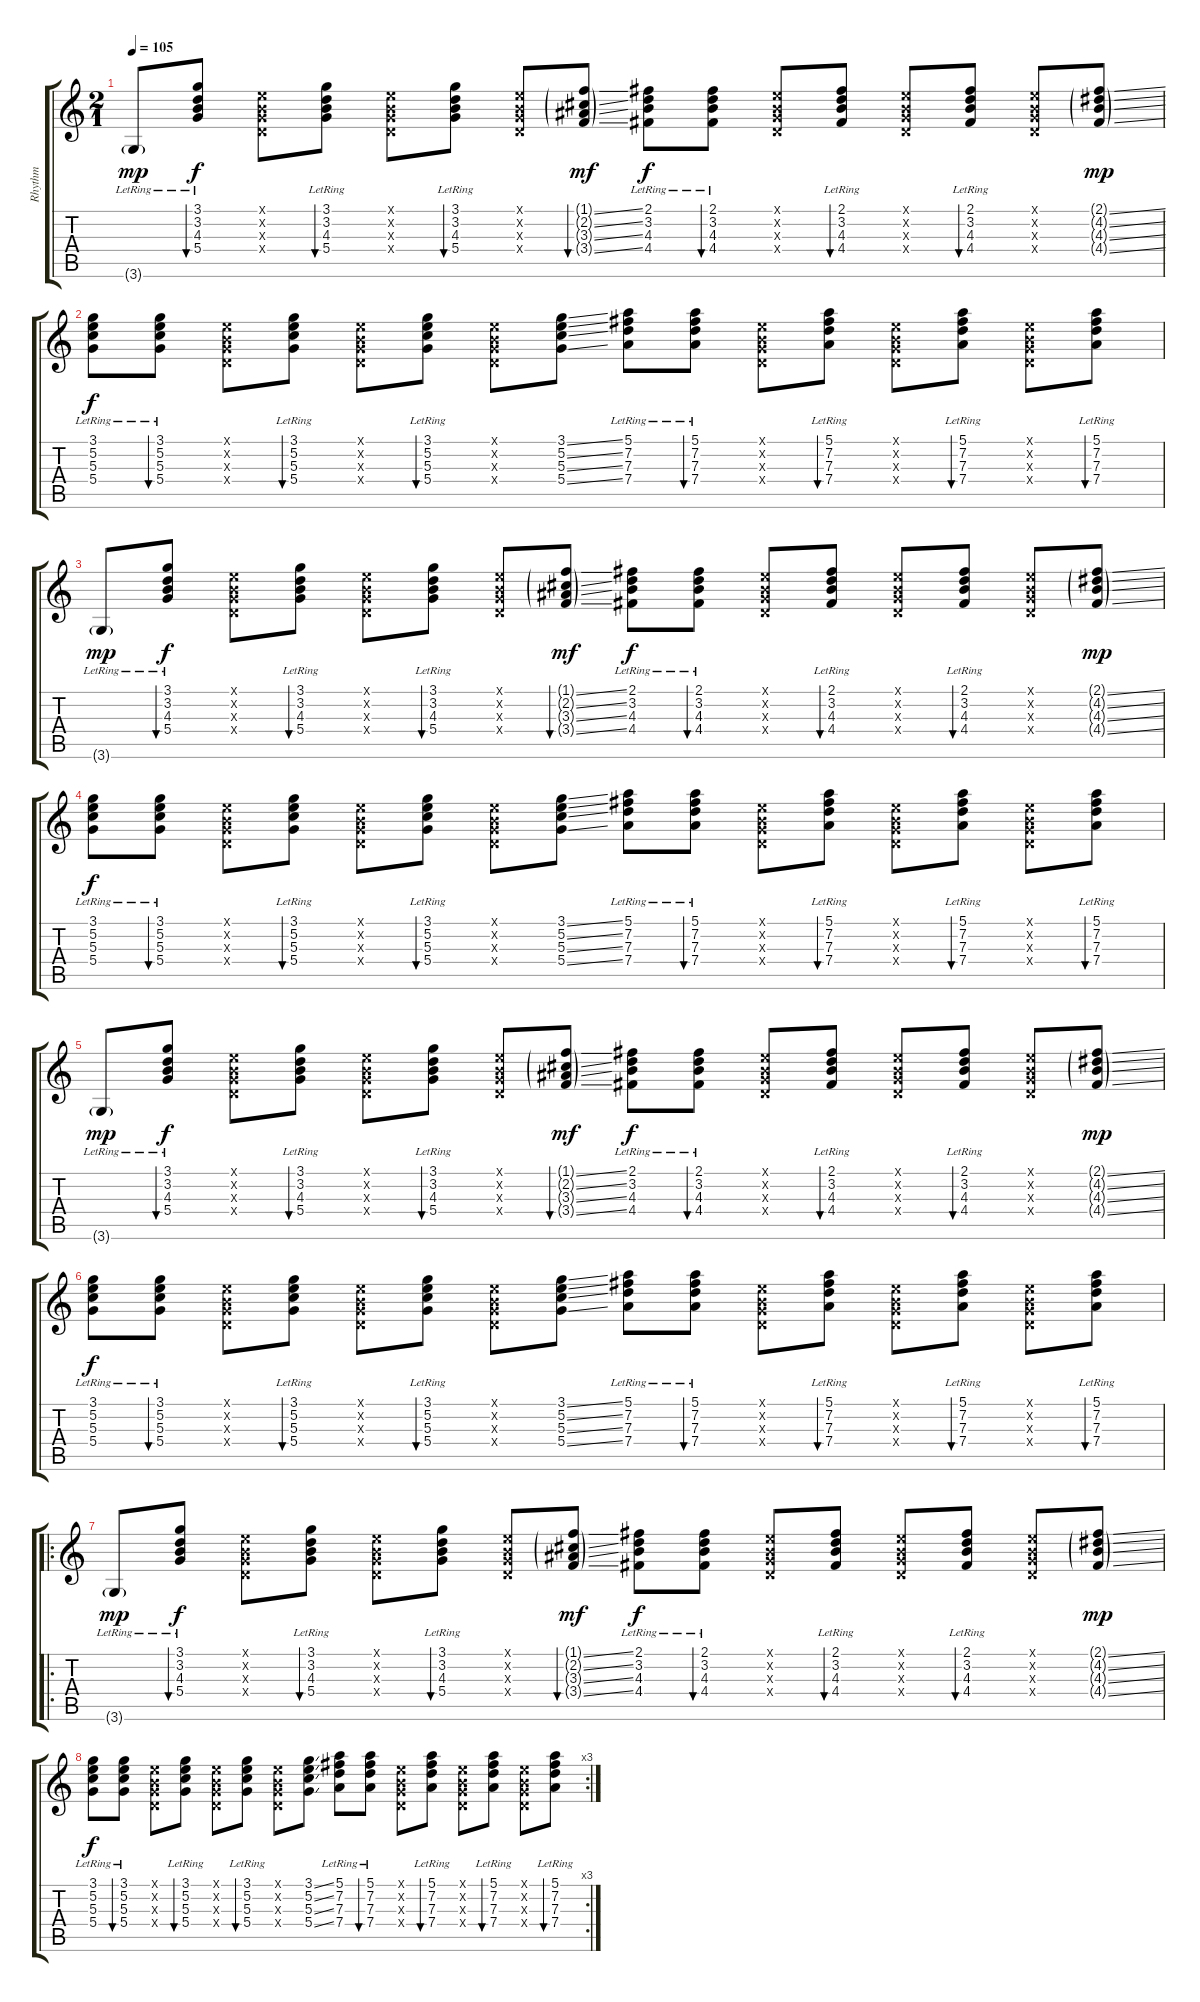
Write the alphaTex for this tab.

\track ("Rhythm" "Rhythm") {instrument acousticguitarsteel}
\staff {score tabs}
\tuning (E4 B3 G3 D3 A2 E2) {hide}
\ts (2 1)
\tempo 105
\clef g2
\ks c
3.6{g lr}.8{dy mp} (3.1{lr} 3.2{lr} 4.3{lr} 5.4).8{bu 120 dy f} (0.1{x} 0.2{x} 0.3{x} 0.4{x}).8 (3.1{lr} 3.2{lr} 4.3{lr} 5.4{lr}).8{bu 120} (0.1{x} 0.2{x} 0.3{x} 0.4{x}).8 (3.1{lr} 3.2{lr} 4.3{lr} 5.4{lr}).8{bu 120} (0.1{x} 0.2{x} 0.3{x} 0.4{x}).8 (1.1{ss g} 2.2{ss g} 3.3{ss g} 3.4{ss g}).8{bu 120 dy mf} (2.1{lr} 3.2{lr} 4.3{lr} 4.4{lr}).8{dy f} (2.1{lr} 3.2{lr} 4.3{lr} 4.4{lr}).8{bu 120} (0.1{x} 0.2{x} 0.3{x} 0.4{x}).8 (2.1{lr} 3.2{lr} 4.3{lr} 4.4{lr}).8{bu 120} (0.1{x} 0.2{x} 0.3{x} 0.4{x}).8 (2.1{lr} 3.2{lr} 4.3{lr} 4.4{lr}).8{bu 60} (0.1{x} 0.2{x} 0.3{x} 0.4{x}).8 (2.1{ss g} 4.2{ss g} 4.3{ss g} 4.4{ss g}).8{dy mp} |
(3.1{lr} 5.2{lr} 5.3{lr} 5.4{lr}).8{dy f} (3.1{lr} 5.2{lr} 5.3{lr} 5.4{lr}).8{bu 60} (0.1{x} 0.2{x} 0.3{x} 0.4{x}).8 (3.1{lr} 5.2{lr} 5.3{lr} 5.4{lr}).8{bu 60} (0.1{x} 0.2{x} 0.3{x} 0.4{x}).8 (3.1{lr} 5.2{lr} 5.3{lr} 5.4{lr}).8{bu 60} (0.1{x} 0.2{x} 0.3{x} 0.4{x}).8 (3.1{ss} 5.2{ss} 5.3{ss} 5.4{ss}).8 (5.1{lr} 7.2{lr} 7.3{lr} 7.4{lr}).8 (5.1{lr} 7.2{lr} 7.3{lr} 7.4{lr}).8{bu 60} (0.1{x} 0.2{x} 0.3{x} 0.4{x}).8 (5.1{lr} 7.2{lr} 7.3{lr} 7.4{lr}).8{bu 60} (0.1{x} 0.2{x} 0.3{x} 0.4{x}).8 (5.1{lr} 7.2{lr} 7.3{lr} 7.4{lr}).8{bu 60} (0.1{x} 0.2{x} 0.3{x} 0.4{x}).8 (5.1{lr} 7.2{lr} 7.3{lr} 7.4{lr}).8{bu 60} |
3.6{g lr}.8{dy mp} (3.1{lr} 3.2{lr} 4.3{lr} 5.4).8{bu 120 dy f} (0.1{x} 0.2{x} 0.3{x} 0.4{x}).8 (3.1{lr} 3.2{lr} 4.3{lr} 5.4{lr}).8{bu 120} (0.1{x} 0.2{x} 0.3{x} 0.4{x}).8 (3.1{lr} 3.2{lr} 4.3{lr} 5.4{lr}).8{bu 120} (0.1{x} 0.2{x} 0.3{x} 0.4{x}).8 (1.1{ss g} 2.2{ss g} 3.3{ss g} 3.4{ss g}).8{bu 120 dy mf} (2.1{lr} 3.2{lr} 4.3{lr} 4.4{lr}).8{dy f} (2.1{lr} 3.2{lr} 4.3{lr} 4.4{lr}).8{bu 120} (0.1{x} 0.2{x} 0.3{x} 0.4{x}).8 (2.1{lr} 3.2{lr} 4.3{lr} 4.4{lr}).8{bu 120} (0.1{x} 0.2{x} 0.3{x} 0.4{x}).8 (2.1{lr} 3.2{lr} 4.3{lr} 4.4{lr}).8{bu 60} (0.1{x} 0.2{x} 0.3{x} 0.4{x}).8 (2.1{ss g} 4.2{ss g} 4.3{ss g} 4.4{ss g}).8{dy mp} |
(3.1{lr} 5.2{lr} 5.3{lr} 5.4{lr}).8{dy f} (3.1{lr} 5.2{lr} 5.3{lr} 5.4{lr}).8{bu 60} (0.1{x} 0.2{x} 0.3{x} 0.4{x}).8 (3.1{lr} 5.2{lr} 5.3{lr} 5.4{lr}).8{bu 60} (0.1{x} 0.2{x} 0.3{x} 0.4{x}).8 (3.1{lr} 5.2{lr} 5.3{lr} 5.4{lr}).8{bu 60} (0.1{x} 0.2{x} 0.3{x} 0.4{x}).8 (3.1{ss} 5.2{ss} 5.3{ss} 5.4{ss}).8 (5.1{lr} 7.2{lr} 7.3{lr} 7.4{lr}).8 (5.1{lr} 7.2{lr} 7.3{lr} 7.4{lr}).8{bu 60} (0.1{x} 0.2{x} 0.3{x} 0.4{x}).8 (5.1{lr} 7.2{lr} 7.3{lr} 7.4{lr}).8{bu 60} (0.1{x} 0.2{x} 0.3{x} 0.4{x}).8 (5.1{lr} 7.2{lr} 7.3{lr} 7.4{lr}).8{bu 60} (0.1{x} 0.2{x} 0.3{x} 0.4{x}).8 (5.1{lr} 7.2{lr} 7.3{lr} 7.4{lr}).8{bu 60} |
3.6{g lr}.8{dy mp} (3.1{lr} 3.2{lr} 4.3{lr} 5.4).8{bu 120 dy f} (0.1{x} 0.2{x} 0.3{x} 0.4{x}).8 (3.1{lr} 3.2{lr} 4.3{lr} 5.4{lr}).8{bu 120} (0.1{x} 0.2{x} 0.3{x} 0.4{x}).8 (3.1{lr} 3.2{lr} 4.3{lr} 5.4{lr}).8{bu 120} (0.1{x} 0.2{x} 0.3{x} 0.4{x}).8 (1.1{ss g} 2.2{ss g} 3.3{ss g} 3.4{ss g}).8{bu 120 dy mf} (2.1{lr} 3.2{lr} 4.3{lr} 4.4{lr}).8{dy f} (2.1{lr} 3.2{lr} 4.3{lr} 4.4{lr}).8{bu 120} (0.1{x} 0.2{x} 0.3{x} 0.4{x}).8 (2.1{lr} 3.2{lr} 4.3{lr} 4.4{lr}).8{bu 120} (0.1{x} 0.2{x} 0.3{x} 0.4{x}).8 (2.1{lr} 3.2{lr} 4.3{lr} 4.4{lr}).8{bu 60} (0.1{x} 0.2{x} 0.3{x} 0.4{x}).8 (2.1{ss g} 4.2{ss g} 4.3{ss g} 4.4{ss g}).8{dy mp} |
(3.1{lr} 5.2{lr} 5.3{lr} 5.4{lr}).8{dy f} (3.1{lr} 5.2{lr} 5.3{lr} 5.4{lr}).8{bu 60} (0.1{x} 0.2{x} 0.3{x} 0.4{x}).8 (3.1{lr} 5.2{lr} 5.3{lr} 5.4{lr}).8{bu 60} (0.1{x} 0.2{x} 0.3{x} 0.4{x}).8 (3.1{lr} 5.2{lr} 5.3{lr} 5.4{lr}).8{bu 60} (0.1{x} 0.2{x} 0.3{x} 0.4{x}).8 (3.1{ss} 5.2{ss} 5.3{ss} 5.4{ss}).8 (5.1{lr} 7.2{lr} 7.3{lr} 7.4{lr}).8 (5.1{lr} 7.2{lr} 7.3{lr} 7.4{lr}).8{bu 60} (0.1{x} 0.2{x} 0.3{x} 0.4{x}).8 (5.1{lr} 7.2{lr} 7.3{lr} 7.4{lr}).8{bu 60} (0.1{x} 0.2{x} 0.3{x} 0.4{x}).8 (5.1{lr} 7.2{lr} 7.3{lr} 7.4{lr}).8{bu 60} (0.1{x} 0.2{x} 0.3{x} 0.4{x}).8 (5.1{lr} 7.2{lr} 7.3{lr} 7.4{lr}).8{bu 60} |
\ro
3.6{g lr}.8{dy mp} (3.1{lr} 3.2{lr} 4.3{lr} 5.4).8{bu 120 dy f} (0.1{x} 0.2{x} 0.3{x} 0.4{x}).8 (3.1{lr} 3.2{lr} 4.3{lr} 5.4{lr}).8{bu 120} (0.1{x} 0.2{x} 0.3{x} 0.4{x}).8 (3.1{lr} 3.2{lr} 4.3{lr} 5.4{lr}).8{bu 120} (0.1{x} 0.2{x} 0.3{x} 0.4{x}).8 (1.1{ss g} 2.2{ss g} 3.3{ss g} 3.4{ss g}).8{bu 120 dy mf} (2.1{lr} 3.2{lr} 4.3{lr} 4.4{lr}).8{dy f} (2.1{lr} 3.2{lr} 4.3{lr} 4.4{lr}).8{bu 120} (0.1{x} 0.2{x} 0.3{x} 0.4{x}).8 (2.1{lr} 3.2{lr} 4.3{lr} 4.4{lr}).8{bu 120} (0.1{x} 0.2{x} 0.3{x} 0.4{x}).8 (2.1{lr} 3.2{lr} 4.3{lr} 4.4{lr}).8{bu 60} (0.1{x} 0.2{x} 0.3{x} 0.4{x}).8 (2.1{ss g} 4.2{ss g} 4.3{ss g} 4.4{ss g}).8{dy mp} |
\rc 3
(3.1{lr} 5.2{lr} 5.3{lr} 5.4{lr}).8{dy f} (3.1{lr} 5.2{lr} 5.3{lr} 5.4{lr}).8{bu 60} (0.1{x} 0.2{x} 0.3{x} 0.4{x}).8 (3.1{lr} 5.2{lr} 5.3{lr} 5.4{lr}).8{bu 60} (0.1{x} 0.2{x} 0.3{x} 0.4{x}).8 (3.1{lr} 5.2{lr} 5.3{lr} 5.4{lr}).8{bu 60} (0.1{x} 0.2{x} 0.3{x} 0.4{x}).8 (3.1{ss} 5.2{ss} 5.3{ss} 5.4{ss}).8 (5.1{lr} 7.2{lr} 7.3{lr} 7.4{lr}).8 (5.1{lr} 7.2{lr} 7.3{lr} 7.4{lr}).8{bu 60} (0.1{x} 0.2{x} 0.3{x} 0.4{x}).8 (5.1{lr} 7.2{lr} 7.3{lr} 7.4{lr}).8{bu 60} (0.1{x} 0.2{x} 0.3{x} 0.4{x}).8 (5.1{lr} 7.2{lr} 7.3{lr} 7.4{lr}).8{bu 60} (0.1{x} 0.2{x} 0.3{x} 0.4{x}).8 (5.1{lr} 7.2{lr} 7.3{lr} 7.4{lr}).8{bu 60}
